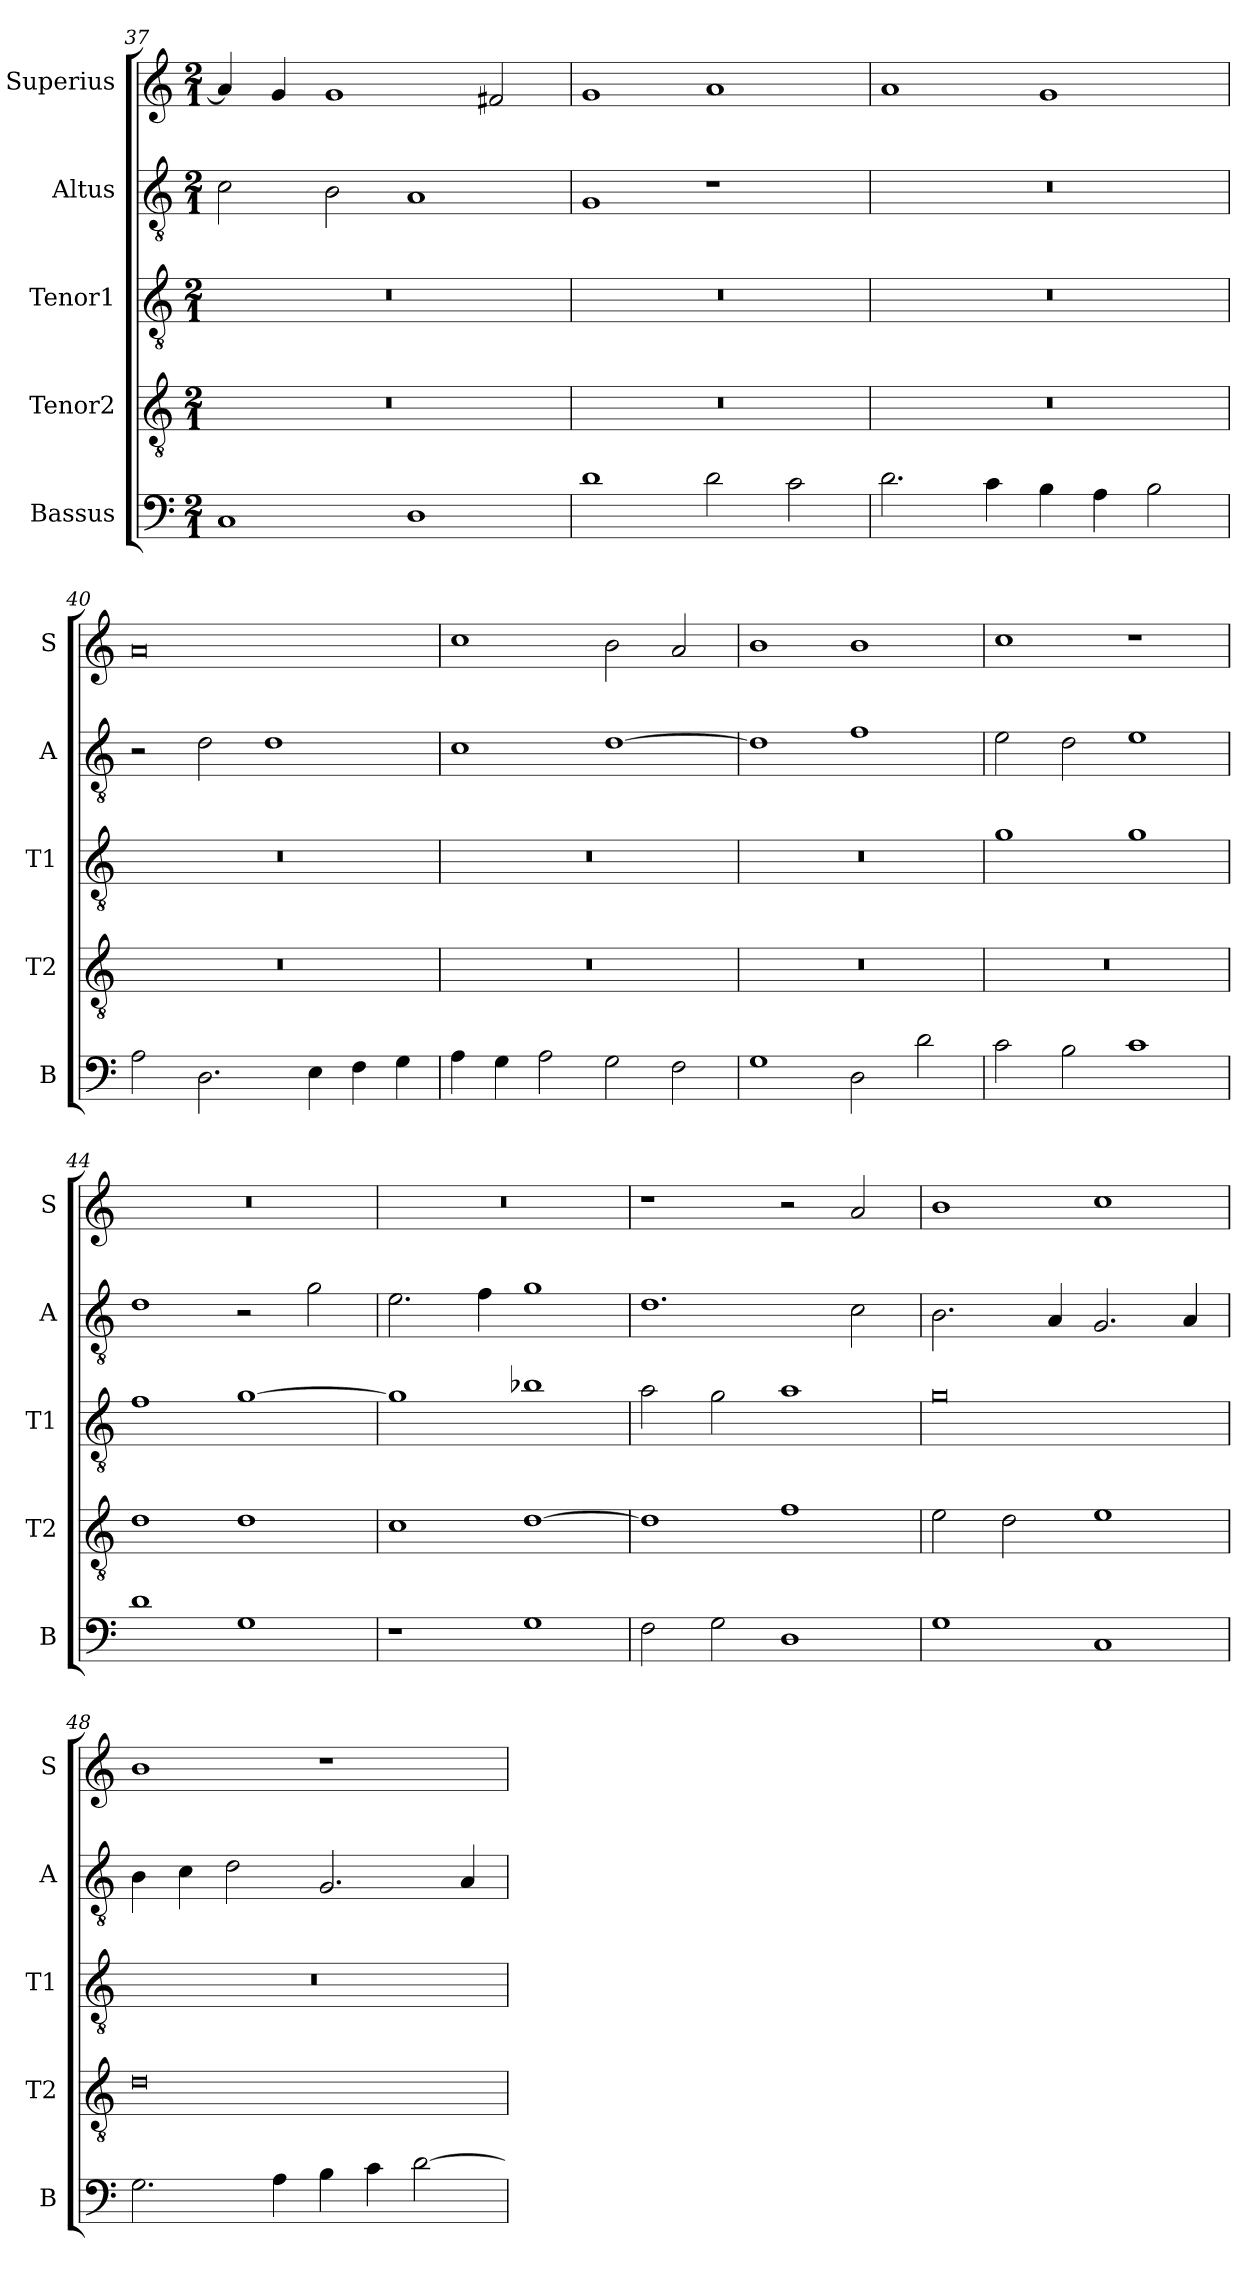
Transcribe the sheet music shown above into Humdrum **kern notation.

**kern	**kern	**kern	**kern	**kern
*part5	*part4	*part3	*part2	*part1
*staff5	*staff4	*staff3	*staff2	*staff1
*I"Bassus	*I"Tenor2	*I"Tenor1	*I"Altus	*I"Superius
*I'B	*I'T2	*I'T1	*I'A	*I'S
*clefF4	*clefGv2	*clefGv2	*clefGv2	*clefG2
*k[]	*k[]	*k[]	*k[]	*k[]
*M2/1	*M2/1	*M2/1	*M2/1	*M2/1
=37	=37	=37	=37	=37
1C	0r	0r	2c\	4a/]
.	.	.	.	4g/
.	.	.	2B\	1g
1D	.	.	1A	.
.	.	.	.	2f#X/
=38	=38	=38	=38	=38
1d	0r	0r	1G	1g
2d\	.	.	1r	1a
2c\	.	.	.	.
=39	=39	=39	=39	=39
2.d\	0r	0r	0r	1a
4c\	.	.	.	.
4B\	.	.	.	1g
4A\	.	.	.	.
2B\	.	.	.	.
=40	=40	=40	=40	=40
2A\	0r	0r	2r	0a
2.D\	.	.	2d\	.
.	.	.	1d	.
4E\	.	.	.	.
4F\	.	.	.	.
4G\	.	.	.	.
=41	=41	=41	=41	=41
4A\	0r	0r	1c	1cc
4G\	.	.	.	.
2A\	.	.	.	.
2G\	.	.	[1d	2b\
2F\	.	.	.	2a/
=42	=42	=42	=42	=42
1G	0r	0r	1d]	1b
2D\	.	.	1f	1b
2d\	.	.	.	.
=43	=43	=43	=43	=43
2c\	0r	1g	2e\	1cc
2B\	.	.	2d\	.
1c	.	1g	1e	1r
=44	=44	=44	=44	=44
1d	1d	1f	1d	0r
1G	1d	[1g	2r	.
.	.	.	2g\	.
=45	=45	=45	=45	=45
1r	1c	1g]	2.e\	0r
.	.	.	4f\	.
1G	[1d	1b-X	1g	.
=46	=46	=46	=46	=46
2F\	1d]	2a\	1.d	1r
2G\	.	2g\	.	.
1D	1f	1a	.	2r
.	.	.	2c\	2a/
=47	=47	=47	=47	=47
1G	2e\	0g	2.B\	1b
.	2d\	.	.	.
.	.	.	4A/	.
1C	1e	.	2.G/	1cc
.	.	.	4A/	.
=48	=48	=48	=48	=48
2.G\	0d	0r	4B\	1b
.	.	.	4c\	.
.	.	.	2d\	.
4A\	.	.	.	.
4B\	.	.	2.G/	1r
4c\	.	.	.	.
[2d\	.	.	.	.
.	.	.	4A/	.
=	=	=	=	=
*-	*-	*-	*-	*-
